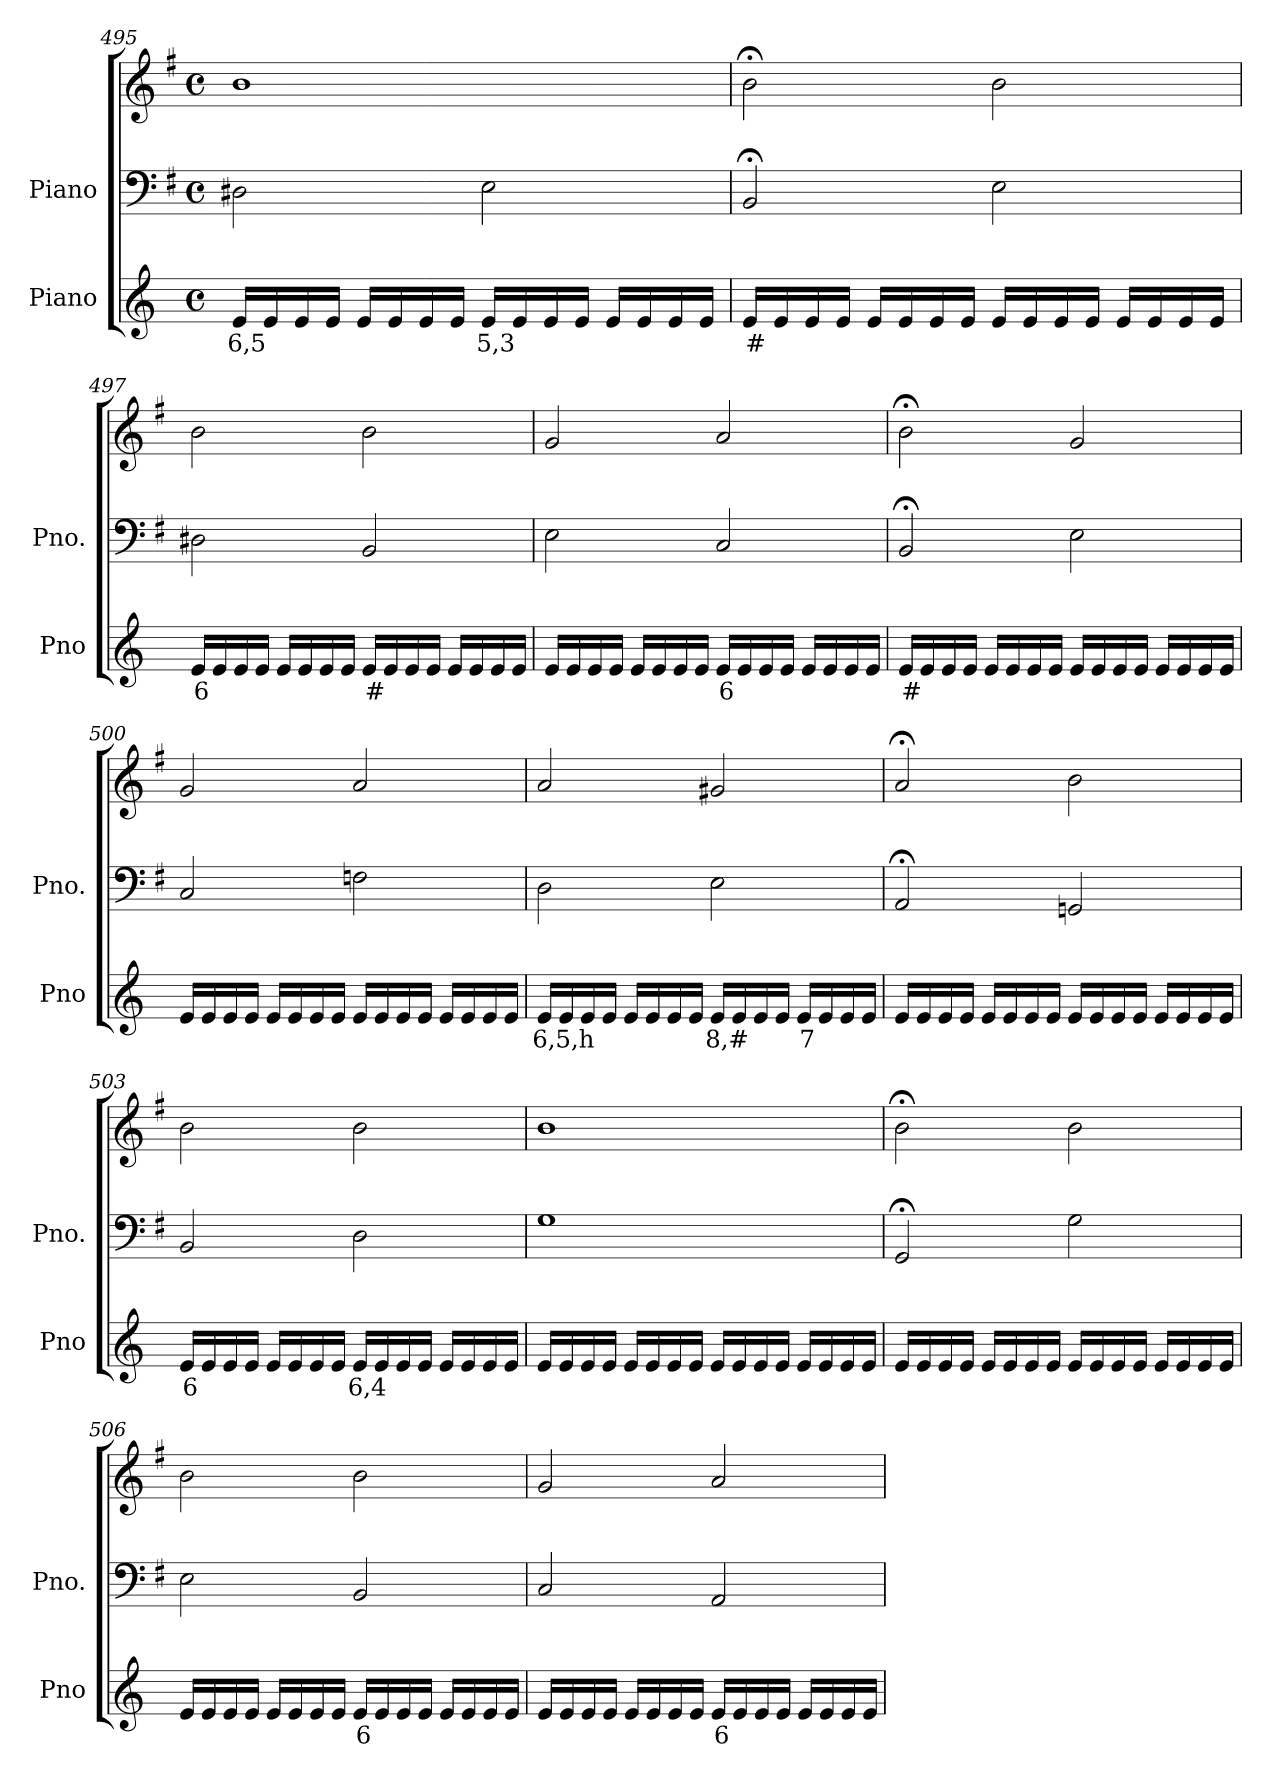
**kern	**text	**kern	**kern
*part2	*part2	*part1	*part1
*staff3	*staff3	*staff2	*staff1
*I"Piano	*	*I"Piano	*
*I'Pno	*	*I'Pno.	*
*clefG2	*	*clefF4	*clefG2
*k[]	*	*k[f#]	*k[f#]
*M4/4	*	*M4/4	*M4/4
*met(c)	*	*met(c)	*met(c)
=495	=495	=495	=495
!	!LO:LY:b	!	!
16e/LL	6,5	2D#X\	1b
16e/	.	.	.
16e/	.	.	.
16e/JJ	.	.	.
16e/LL	.	.	.
16e/	.	.	.
16e/	.	.	.
16e/JJ	.	.	.
!	!LO:LY:b	!	!
16e/LL	5,3	2E\	.
16e/	.	.	.
16e/	.	.	.
16e/JJ	.	.	.
16e/LL	.	.	.
16e/	.	.	.
16e/	.	.	.
16e/JJ	.	.	.
=496	=496	=496	=496
!	!LO:LY:b	!	!
16e/LL	#	2BB;</	2b;<\
16e/	.	.	.
16e/	.	.	.
16e/JJ	.	.	.
16e/LL	.	.	.
16e/	.	.	.
16e/	.	.	.
16e/JJ	.	.	.
16e/LL	.	2E\	2b\
16e/	.	.	.
16e/	.	.	.
16e/JJ	.	.	.
16e/LL	.	.	.
16e/	.	.	.
16e/	.	.	.
16e/JJ	.	.	.
=497	=497	=497	=497
!	!LO:LY:b	!	!
16e/LL	6	2D#X\	2b\
16e/	.	.	.
16e/	.	.	.
16e/JJ	.	.	.
16e/LL	.	.	.
16e/	.	.	.
16e/	.	.	.
16e/JJ	.	.	.
!	!LO:LY:b	!	!
16e/LL	#	2BB/	2b\
16e/	.	.	.
16e/	.	.	.
16e/JJ	.	.	.
16e/LL	.	.	.
16e/	.	.	.
16e/	.	.	.
16e/JJ	.	.	.
=498	=498	=498	=498
16e/LL	.	2E\	2g/
16e/	.	.	.
16e/	.	.	.
16e/JJ	.	.	.
16e/LL	.	.	.
16e/	.	.	.
16e/	.	.	.
16e/JJ	.	.	.
!	!LO:LY:b	!	!
16e/LL	6	2C/	2a/
16e/	.	.	.
16e/	.	.	.
16e/JJ	.	.	.
16e/LL	.	.	.
16e/	.	.	.
16e/	.	.	.
16e/JJ	.	.	.
=499	=499	=499	=499
!	!LO:LY:b	!	!
16e/LL	#	2BB;</	2b;<\
16e/	.	.	.
16e/	.	.	.
16e/JJ	.	.	.
16e/LL	.	.	.
16e/	.	.	.
16e/	.	.	.
16e/JJ	.	.	.
16e/LL	.	2E\	2g/
16e/	.	.	.
16e/	.	.	.
16e/JJ	.	.	.
16e/LL	.	.	.
16e/	.	.	.
16e/	.	.	.
16e/JJ	.	.	.
=500	=500	=500	=500
16e/LL	.	2C/	2g/
16e/	.	.	.
16e/	.	.	.
16e/JJ	.	.	.
16e/LL	.	.	.
16e/	.	.	.
16e/	.	.	.
16e/JJ	.	.	.
16e/LL	.	2Fn\	2a/
16e/	.	.	.
16e/	.	.	.
16e/JJ	.	.	.
16e/LL	.	.	.
16e/	.	.	.
16e/	.	.	.
16e/JJ	.	.	.
=501	=501	=501	=501
!	!LO:LY:b	!	!
16e/LL	6,5,h	2D\	2a/
16e/	.	.	.
16e/	.	.	.
16e/JJ	.	.	.
16e/LL	.	.	.
16e/	.	.	.
16e/	.	.	.
16e/JJ	.	.	.
!	!LO:LY:b	!	!
16e/LL	8,#	2E\	2g#X/
16e/	.	.	.
16e/	.	.	.
16e/JJ	.	.	.
!	!LO:LY:b	!	!
16e/LL	7	.	.
16e/	.	.	.
16e/	.	.	.
16e/JJ	.	.	.
=502	=502	=502	=502
16e/LL	.	2AA;</	2a;</
16e/	.	.	.
16e/	.	.	.
16e/JJ	.	.	.
16e/LL	.	.	.
16e/	.	.	.
16e/	.	.	.
16e/JJ	.	.	.
16e/LL	.	2GGn/	2b\
16e/	.	.	.
16e/	.	.	.
16e/JJ	.	.	.
16e/LL	.	.	.
16e/	.	.	.
16e/	.	.	.
16e/JJ	.	.	.
=503	=503	=503	=503
!	!LO:LY:b	!	!
16e/LL	6	2BB/	2b\
16e/	.	.	.
16e/	.	.	.
16e/JJ	.	.	.
16e/LL	.	.	.
16e/	.	.	.
16e/	.	.	.
16e/JJ	.	.	.
!	!LO:LY:b	!	!
16e/LL	6,4	2D\	2b\
16e/	.	.	.
16e/	.	.	.
16e/JJ	.	.	.
16e/LL	.	.	.
16e/	.	.	.
16e/	.	.	.
16e/JJ	.	.	.
=504	=504	=504	=504
16e/LL	.	1G	1b
16e/	.	.	.
16e/	.	.	.
16e/JJ	.	.	.
16e/LL	.	.	.
16e/	.	.	.
16e/	.	.	.
16e/JJ	.	.	.
16e/LL	.	.	.
16e/	.	.	.
16e/	.	.	.
16e/JJ	.	.	.
16e/LL	.	.	.
16e/	.	.	.
16e/	.	.	.
16e/JJ	.	.	.
=505	=505	=505	=505
16e/LL	.	2GG;</	2b;<\
16e/	.	.	.
16e/	.	.	.
16e/JJ	.	.	.
16e/LL	.	.	.
16e/	.	.	.
16e/	.	.	.
16e/JJ	.	.	.
16e/LL	.	2G\	2b\
16e/	.	.	.
16e/	.	.	.
16e/JJ	.	.	.
16e/LL	.	.	.
16e/	.	.	.
16e/	.	.	.
16e/JJ	.	.	.
=506	=506	=506	=506
16e/LL	.	2E\	2b\
16e/	.	.	.
16e/	.	.	.
16e/JJ	.	.	.
16e/LL	.	.	.
16e/	.	.	.
16e/	.	.	.
16e/JJ	.	.	.
!	!LO:LY:b	!	!
16e/LL	6	2BB/	2b\
16e/	.	.	.
16e/	.	.	.
16e/JJ	.	.	.
16e/LL	.	.	.
16e/	.	.	.
16e/	.	.	.
16e/JJ	.	.	.
=507	=507	=507	=507
16e/LL	.	2C/	2g/
16e/	.	.	.
16e/	.	.	.
16e/JJ	.	.	.
16e/LL	.	.	.
16e/	.	.	.
16e/	.	.	.
16e/JJ	.	.	.
!	!LO:LY:b	!	!
16e/LL	6	2AA/	2a/
16e/	.	.	.
16e/	.	.	.
16e/JJ	.	.	.
16e/LL	.	.	.
16e/	.	.	.
16e/	.	.	.
16e/JJ	.	.	.
=	=	=	=
*-	*-	*-	*-
